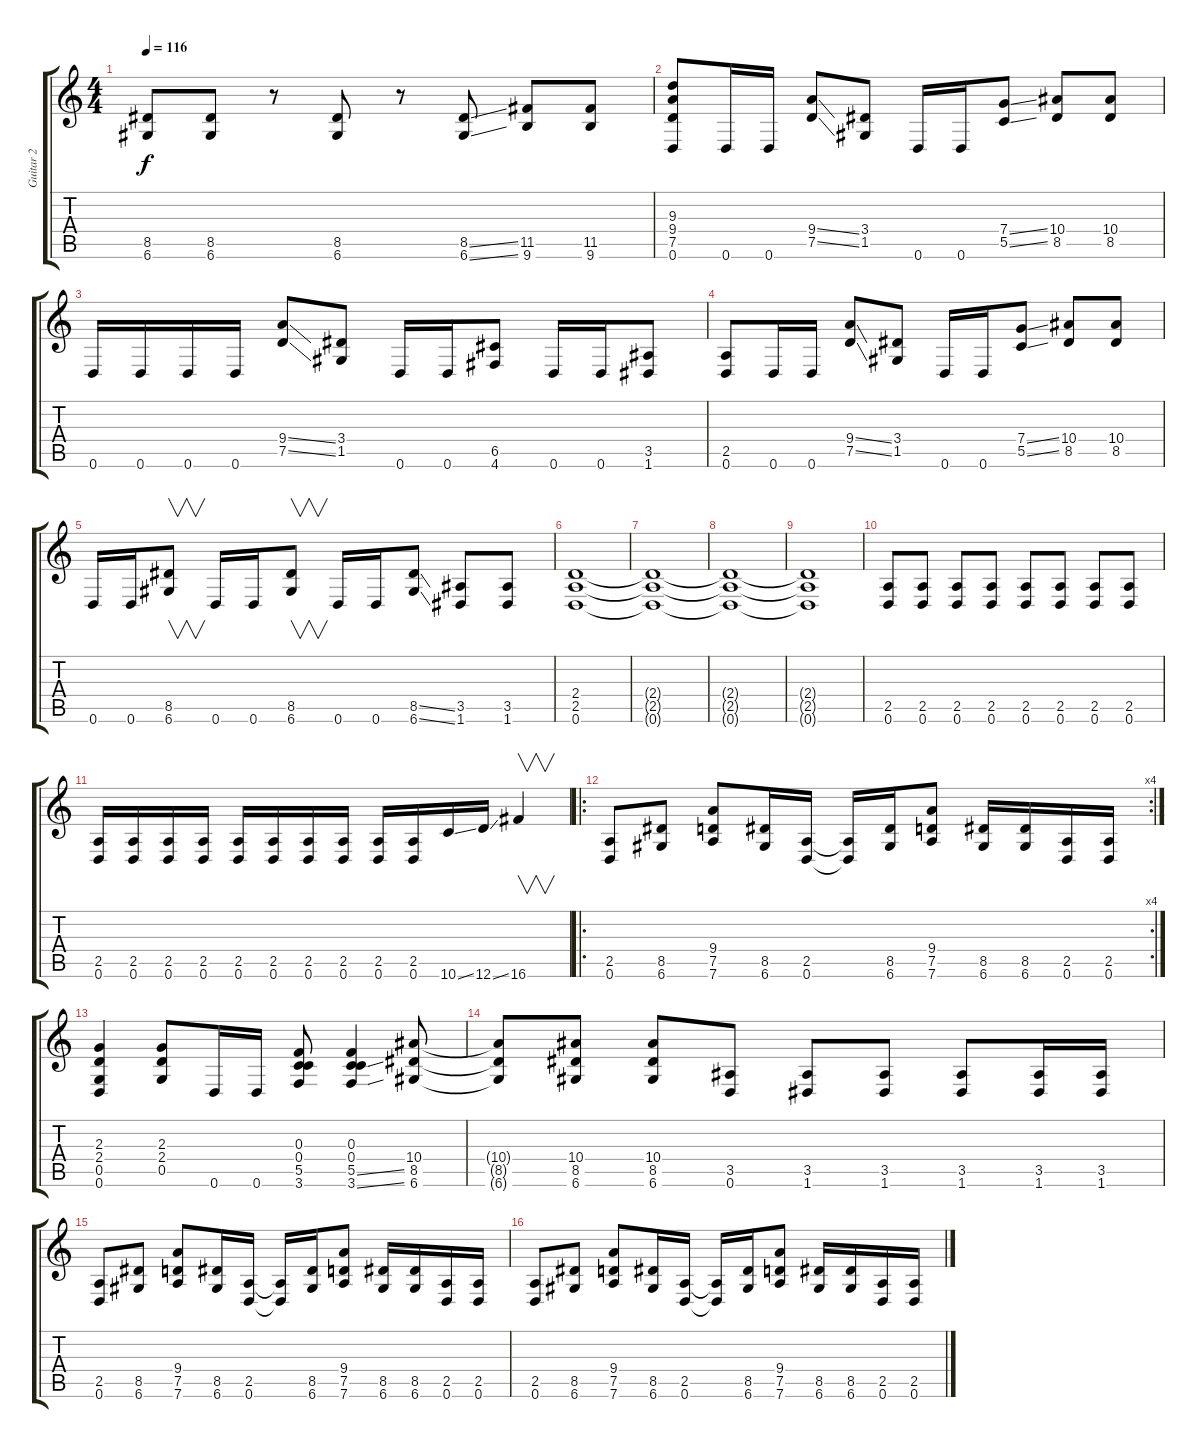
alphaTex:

\track ("Guitar 2" "Guitar 2") {instrument distortionguitar}
\staff {score tabs}
\tuning (D4 A3 F3 C3 G2 D2) {hide}
\ts (4 4)
\tempo 116
\clef g2
\ks c
(8.5 6.6).8{dy f} (8.5 6.6).8 r.8 (8.5 6.6).8 r.8 (8.5{ss} 6.6{ss}).8 (11.5 9.6).8 (11.5 9.6).8 |
(9.3 9.4 7.5 0.6).8 0.6.16 0.6.16 (9.4{ss} 7.5{ss}).8 (3.4 1.5).8 0.6.16 0.6.16 (7.4{ss} 5.5{ss}).8 (10.4 8.5).8 (10.4 8.5).8 |
0.6.16 0.6.16 0.6.16 0.6.16 (9.4{ss} 7.5{ss}).8 (3.4 1.5).8 0.6.16 0.6.16 (6.5 4.6).8 0.6.16 0.6.16 (3.5 1.6).8 |
(2.5 0.6).8 0.6.16 0.6.16 (9.4{ss} 7.5{ss}).8 (3.4 1.5).8 0.6.16 0.6.16 (7.4{ss} 5.5{ss}).8 (10.4 8.5).8 (10.4 8.5).8 |
0.6.16 0.6.16 (8.5 6.6).8{v} 0.6.16 0.6.16 (8.5 6.6).8{v} 0.6.16 0.6.16 (8.5{ss} 6.6{ss}).8 (3.5 1.6).8 (3.5 1.6).8 |
(2.4 2.5 0.6).1 |
(2.4{t} 2.5{t} 0.6{t}).1 |
(2.4{t} 2.5{t} 0.6{t}).1 |
(2.4{t} 2.5{t} 0.6{t}).1 |
(2.5 0.6).8 (2.5 0.6).8 (2.5 0.6).8 (2.5 0.6).8 (2.5 0.6).8 (2.5 0.6).8 (2.5 0.6).8 (2.5 0.6).8 |
(2.5 0.6).16 (2.5 0.6).16 (2.5 0.6).16 (2.5 0.6).16 (2.5 0.6).16 (2.5 0.6).16 (2.5 0.6).16 (2.5 0.6).16 (2.5 0.6).16 (2.5 0.6).16 10.6{ss}.16 12.6{ss}.16 16.6.4{v} |
\ro
\rc 4
(2.5 0.6).8 (8.5 6.6).8 (9.4 7.5 7.6).8 (8.5 6.6).16 (2.5 0.6).16 (2.5{t} 0.6{t}).16 (8.5 6.6).16 (9.4 7.5 7.6).8 (8.5 6.6).16 (8.5 6.6).16 (2.5 0.6).16 (2.5 0.6).16 |
(2.3 2.4 0.5 0.6).4 (2.3 2.4 0.5).8 0.6.16 0.6.16 (0.3 0.4 5.5 3.6).8 (0.3 0.4 5.5{ss} 3.6{ss}).4 (10.4 8.5 6.6).8 |
(10.4{t} 8.5{t} 6.6{t}).8 (10.4 8.5 6.6).8 (10.4 8.5 6.6).8 (3.5 0.6).8 (3.5 1.6).8 (3.5 1.6).8 (3.5 1.6).8 (3.5 1.6).16 (3.5 1.6).16 |
(2.5 0.6).8 (8.5 6.6).8 (9.4 7.5 7.6).8 (8.5 6.6).16 (2.5 0.6).16 (2.5{t} 0.6{t}).16 (8.5 6.6).16 (9.4 7.5 7.6).8 (8.5 6.6).16 (8.5 6.6).16 (2.5 0.6).16 (2.5 0.6).16 |
(2.5 0.6).8 (8.5 6.6).8 (9.4 7.5 7.6).8 (8.5 6.6).16 (2.5 0.6).16 (2.5{t} 0.6{t}).16 (8.5 6.6).16 (9.4 7.5 7.6).8 (8.5 6.6).16 (8.5 6.6).16 (2.5 0.6).16 (2.5 0.6).16
